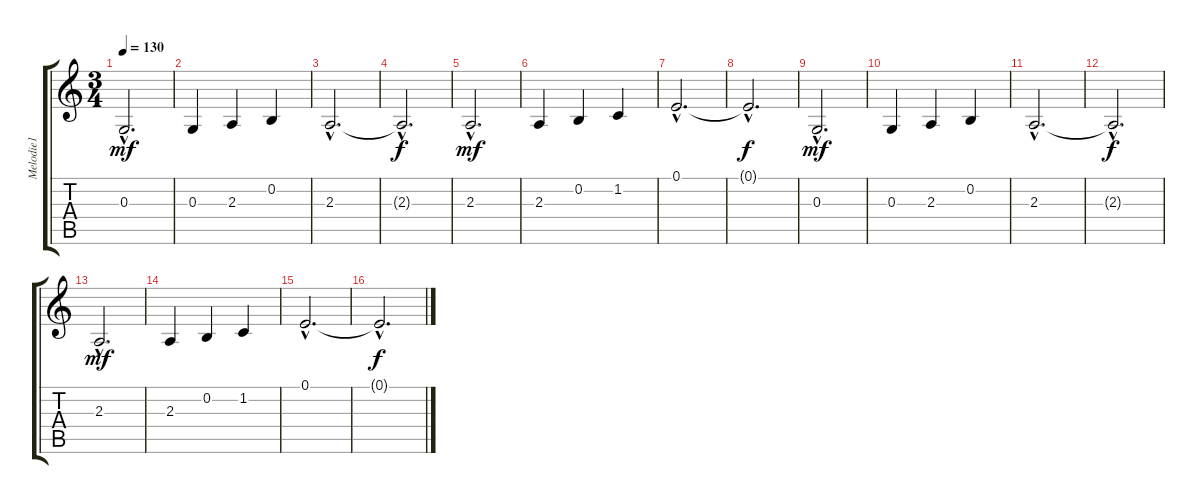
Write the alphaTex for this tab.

\track ("Melodie1" "Melodie1") {instrument stringensemble1}
\staff {score tabs}
\tuning (E4 B3 G3 D3 A2 E2) {hide}
\ts (3 4)
\tempo 130
\clef g2
\ks c
0.3{hac}.2{d dy mf} |
0.3.4 2.3.4 0.2.4 |
2.3{hac}.2{d} |
2.3{hac t}.2{d dy f} |
2.3{hac}.2{d dy mf} |
2.3.4 0.2.4 1.2.4 |
0.1{hac}.2{d} |
0.1{hac t}.2{d dy f} |
0.3{hac}.2{d dy mf} |
0.3.4 2.3.4 0.2.4 |
2.3{hac}.2{d} |
2.3{hac t}.2{d dy f} |
2.3{hac}.2{d dy mf} |
2.3.4 0.2.4 1.2.4 |
0.1{hac}.2{d} |
0.1{hac t}.2{d dy f}
